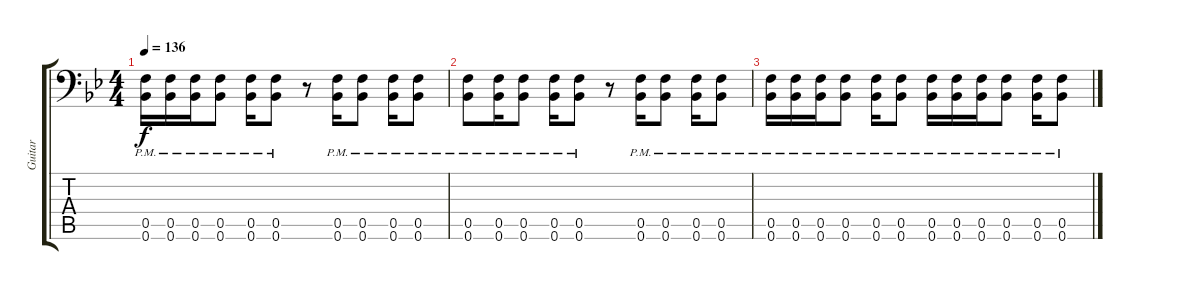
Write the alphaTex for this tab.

\track ("Guitar" "Guitar") {instrument distortionguitar}
\staff {score tabs}
\tuning (C4 G3 Eb3 Bb2 F2 Bb1) {hide}
\ts (4 4)
\tempo 136
\clef f4
\ks bb
(0.5{pm} 0.6{pm}).16{dy f} (0.5{pm} 0.6{pm}).16 (0.5{pm} 0.6{pm}).16 (0.5{pm} 0.6{pm}).8 (0.5{pm} 0.6{pm}).16 (0.5{pm} 0.6{pm}).8 r.8 (0.5{pm} 0.6{pm}).16 (0.5{pm} 0.6{pm}).8 (0.5{pm} 0.6{pm}).16 (0.5{pm} 0.6{pm}).8 |
(0.5{pm} 0.6{pm}).8 (0.5{pm} 0.6{pm}).16 (0.5{pm} 0.6{pm}).8 (0.5{pm} 0.6{pm}).16 (0.5{pm} 0.6{pm}).8 r.8 (0.5{pm} 0.6{pm}).16 (0.5{pm} 0.6{pm}).8 (0.5{pm} 0.6{pm}).16 (0.5{pm} 0.6{pm}).8 |
(0.5{pm} 0.6{pm}).16 (0.5{pm} 0.6{pm}).16 (0.5{pm} 0.6{pm}).16 (0.5{pm} 0.6{pm}).8 (0.5{pm} 0.6{pm}).16 (0.5{pm} 0.6{pm}).8 (0.5{pm} 0.6{pm}).16 (0.5{pm} 0.6{pm}).16 (0.5{pm} 0.6{pm}).16 (0.5{pm} 0.6{pm}).8 (0.5{pm} 0.6{pm}).16 (0.5{pm} 0.6{pm}).8
